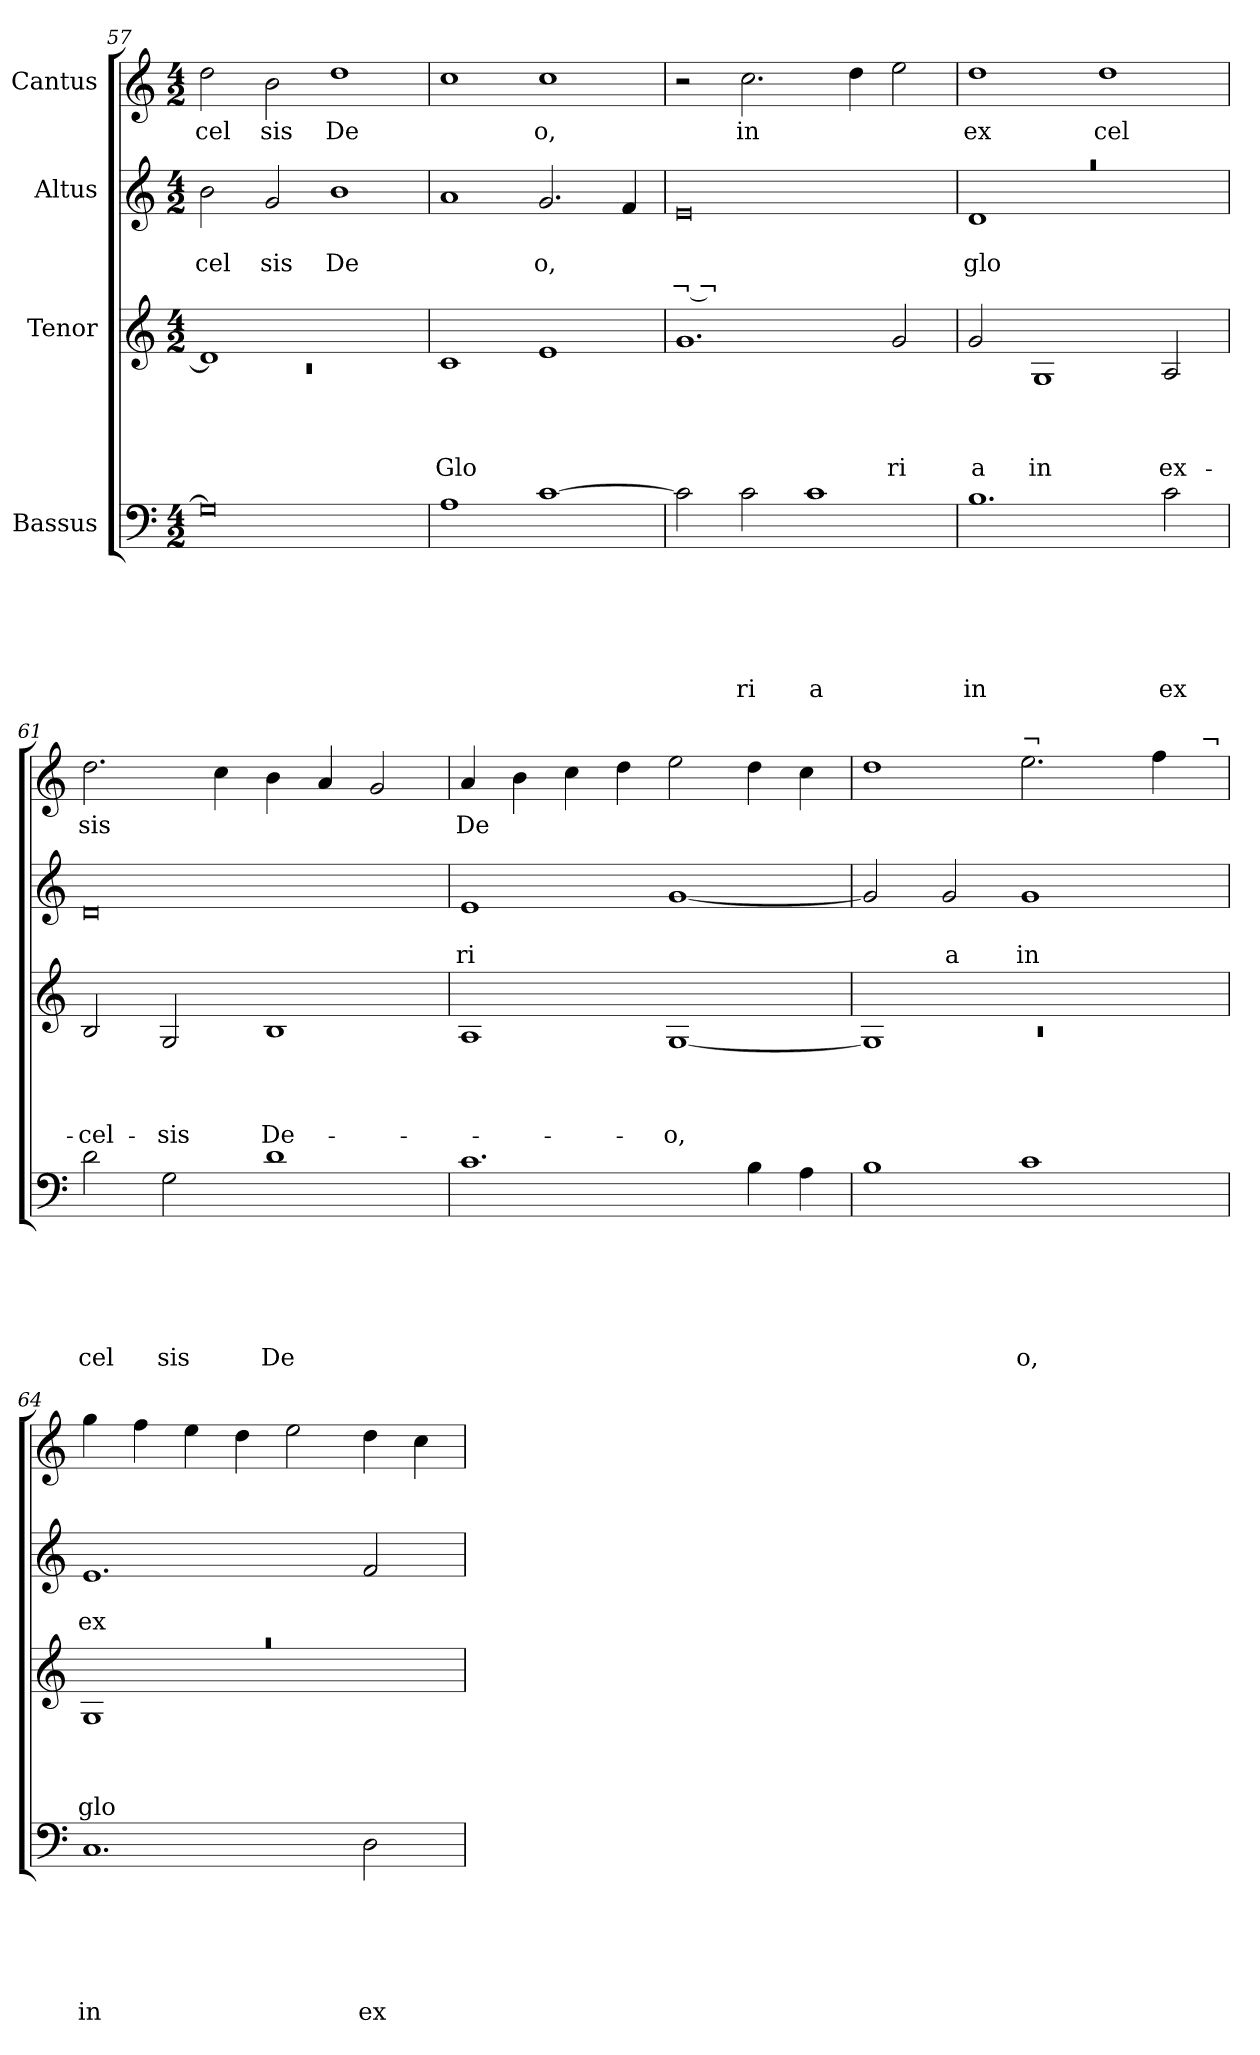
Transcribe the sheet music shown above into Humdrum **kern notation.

**kern	**text	**text	**text	**text	**text	**text	**kern	**text	**text	**text	**text	**kern	**text	**text	**text	**kern	**text
*part4	*part4	*part4	*part4	*part4	*part4	*part4	*part3	*part3	*part3	*part3	*part3	*part2	*part2	*part2	*part2	*part1	*part1
*staff4	*staff4	*staff4	*staff4	*staff4	*staff4	*staff4	*staff3	*staff3	*staff3	*staff3	*staff3	*staff2	*staff2	*staff2	*staff2	*staff1	*staff1
*I"Bassus	*	*	*	*	*	*	*I"Tenor	*	*	*	*	*I"Altus	*	*	*	*I"Cantus	*
*clefF4	*	*	*	*	*	*	*clefG2	*	*	*	*	*clefG2	*	*	*	*clefG2	*
*k[]	*	*	*	*	*	*	*k[]	*	*	*	*	*k[]	*	*	*	*k[]	*
*C:	*	*	*	*	*	*	*C:	*	*	*	*	*C:	*	*	*	*C:	*
*M4/2	*	*	*	*	*	*	*M4/2	*	*	*	*	*M4/2	*	*	*	*M4/2	*
=57	=57	=57	=57	=57	=57	=57	=57	=57	=57	=57	=57	=57	=57	=57	=57	=57	=57
*	*	*	*	*	*	*	*^	*	*	*	*	*	*	*	*	*	*
!	!	!	!	!	!	!	!	!LO:N:vis=1	!	!	!	!	!	!	!LO:LY:b	!	!	!LO:LY:b
0G]	.	.	.	.	.	.	1d]	0rc	.	.	.	.	2b\	.	cel	.	2dd\	cel
!	!	!	!	!	!	!	!	!	!	!	!	!	!	!	!LO:LY:b	!	!	!LO:LY:b
.	.	.	.	.	.	.	.	.	.	.	.	.	2g/	.	sis	.	2b\	sis
!	!	!	!	!	!	!	!	!	!	!	!	!	!	!	!LO:LY:b	!	!	!LO:LY:b
.	.	.	.	.	.	.	1ryy	.	.	.	.	.	1b	.	De	.	1dd	De
*	*	*	*	*	*	*	*v	*v	*	*	*	*	*	*	*	*	*	*
=58	=58	=58	=58	=58	=58	=58	=58	=58	=58	=58	=58	=58	=58	=58	=58	=58	=58
!	!	!	!	!	!	!	!	!	!	!	!LO:LY:b	!	!	!	!	!	!
1A	.	.	.	.	.	.	1c	.	.	.	Glo	1a	.	.	.	1cc	.
!	!	!	!	!	!	!	!	!	!	!	!	!	!	!LO:LY:b	!	!	!LO:LY:b
[>1c	.	.	.	.	.	.	1e	.	.	.	.	2.g/	.	o,	.	1cc	o,
.	.	.	.	.	.	.	.	.	.	.	.	4f/	.	.	.	.	.
=59	=59	=59	=59	=59	=59	=59	=59	=59	=59	=59	=59	=59	=59	=59	=59	=59	=59
!	!	!	!	!	!	!	!	!	!	!	!	!	!	!	!LO:LY:b	!	!
2c\]	.	.	.	.	.	.	1.g	.	.	.	.	0e	.	.	¬ ¬	2r	.
!	!	!	!	!	!	!LO:LY:b	!	!	!	!	!	!	!	!	!	!	!LO:LY:b
2c\	.	.	.	.	.	ri	.	.	.	.	.	.	.	.	.	2.cc\	in
!	!	!	!	!	!	!LO:LY:b	!	!	!	!	!	!	!	!	!	!	!
1c	.	.	.	.	.	a	.	.	.	.	.	.	.	.	.	.	.
.	.	.	.	.	.	.	.	.	.	.	.	.	.	.	.	4dd\	.
!	!	!	!	!	!	!	!	!	!	!	!LO:LY:b	!	!	!	!	!	!
.	.	.	.	.	.	.	2g/	.	.	.	ri	.	.	.	.	2ee\	.
!!LO:LB:g=z
=60	=60	=60	=60	=60	=60	=60	=60	=60	=60	=60	=60	=60	=60	=60	=60	=60	=60
!	!	!	!	!	!	!LO:LY:b	!	!	!	!	!LO:LY:b	!LO:N:vis=1	!	!LO:LY:b	!	!	!LO:LY:b
*	*	*	*	*	*	*	*	*	*	*	*	*^	*	*	*	*	*
1.B	.	.	.	.	.	in	2g/	.	.	.	a	0raa	1d	.	glo	.	1dd	ex
!	!	!	!	!	!	!	!	!	!	!	!LO:LY:b	!	!	!	!	!	!	!
.	.	.	.	.	.	.	1G	.	.	.	in	.	.	.	.	.	.	.
!	!	!	!	!	!	!	!	!	!	!	!	!	!	!	!	!	!	!LO:LY:b
.	.	.	.	.	.	.	.	.	.	.	.	.	1ryy	.	.	.	1dd	cel
!	!	!	!	!	!	!LO:LY:b	!	!	!	!	!LO:LY:b	!	!	!	!	!	!	!
2c\	.	.	.	.	.	ex	2A/	.	.	.	ex-	.	.	.	.	.	.	.
*	*	*	*	*	*	*	*	*	*	*	*	*v	*v	*	*	*	*	*
=61	=61	=61	=61	=61	=61	=61	=61	=61	=61	=61	=61	=61	=61	=61	=61	=61	=61
!	!	!	!	!	!	!LO:LY:b	!	!	!	!	!LO:LY:b	!	!	!	!	!	!LO:LY:b
2d\	.	.	.	.	.	cel	2B/	.	.	.	-cel-	0d	.	.	.	2.dd\	sis
!	!	!	!	!	!	!LO:LY:b	!	!	!	!	!LO:LY:b	!	!	!	!	!	!
2G\	.	.	.	.	.	sis	2G/	.	.	.	-sis	.	.	.	.	.	.
.	.	.	.	.	.	.	.	.	.	.	.	.	.	.	.	4cc\	.
!	!	!	!	!	!	!LO:LY:b	!	!	!	!	!LO:LY:b	!	!	!	!	!	!
1d	.	.	.	.	.	De	1B	.	.	.	De-	.	.	.	.	4b\	.
.	.	.	.	.	.	.	.	.	.	.	.	.	.	.	.	4a/	.
.	.	.	.	.	.	.	.	.	.	.	.	.	.	.	.	2g/	.
=62	=62	=62	=62	=62	=62	=62	=62	=62	=62	=62	=62	=62	=62	=62	=62	=62	=62
!	!	!	!	!	!	!	!	!	!	!	!	!	!	!LO:LY:b	!	!	!LO:LY:b
1.c	.	.	.	.	.	.	1A	.	.	.	.	1e	.	ri	.	4a/	De
.	.	.	.	.	.	.	.	.	.	.	.	.	.	.	.	4b\	.
.	.	.	.	.	.	.	.	.	.	.	.	.	.	.	.	4cc\	.
.	.	.	.	.	.	.	.	.	.	.	.	.	.	.	.	4dd\	.
!	!	!	!	!	!	!	!	!	!	!	!LO:LY:b	!	!	!	!	!	!
.	.	.	.	.	.	.	[<1G	.	.	.	-o,	[<1g	.	.	.	2ee\	.
4B\	.	.	.	.	.	.	.	.	.	.	.	.	.	.	.	4dd\	.
4A\	.	.	.	.	.	.	.	.	.	.	.	.	.	.	.	4cc\	.
=63	=63	=63	=63	=63	=63	=63	=63	=63	=63	=63	=63	=63	=63	=63	=63	=63	=63
*	*	*	*	*	*	*	*^	*	*	*	*	*	*	*	*	*	*
!	!	!	!	!	!	!	!	!LO:N:vis=1	!	!	!	!	!	!	!	!	!	!
*	*	*	*	*	*	*	*	*	*	*	*	*	*	*	*	*	*^	*
1B	.	.	.	.	.	.	1G]	0rc	.	.	.	.	2g/]	.	.	.	1dd	1ryy	.
!	!	!	!	!	!	!	!	!	!	!	!	!	!	!	!LO:LY:b	!	!	!	!
.	.	.	.	.	.	.	.	.	.	.	.	.	2g/	.	a	.	.	.	.
!	!	!	!	!	!	!	!	!	!	!	!	!	!	!	!	!	!LO:TX:a:t=¬	!	!
!	!	!	!	!	!	!LO:LY:b	!	!	!	!	!	!	!	!	!LO:LY:b	!	!	!	!
1c	.	.	.	.	.	o,	1ryy	.	.	.	.	.	1g	.	in	.	2.ee\	2ryy	.
.	.	.	.	.	.	.	.	.	.	.	.	.	.	.	.	.	.	4ryy	.
.	.	.	.	.	.	.	.	.	.	.	.	.	.	.	.	.	4ff\	8ryy	.
.	.	.	.	.	.	.	.	.	.	.	.	.	.	.	.	.	.	32ryy	.
!	!	!	!	!	!	!	!	!	!	!	!	!	!	!	!	!	!	!LO:TX:a:t=¬	!
.	.	.	.	.	.	.	.	.	.	.	.	.	.	.	.	.	.	16.ryy	.
=64	=64	=64	=64	=64	=64	=64	=64	=64	=64	=64	=64	=64	=64	=64	=64	=64	=64	=64	=64
!	!	!	!	!	!	!LO:LY:b	!LO:N:vis=1	!	!	!	!	!LO:LY:b	!	!	!LO:LY:b	!	!	!	!
*	*	*	*	*	*	*	*	*	*	*	*	*	*	*	*	*	*v	*v	*
1.C	.	.	.	.	.	in	0raa	1G	.	.	.	glo-	1.e	.	ex	.	4gg\	.
.	.	.	.	.	.	.	.	.	.	.	.	.	.	.	.	.	4ff\	.
.	.	.	.	.	.	.	.	.	.	.	.	.	.	.	.	.	4ee\	.
.	.	.	.	.	.	.	.	.	.	.	.	.	.	.	.	.	4dd\	.
.	.	.	.	.	.	.	.	1ryy	.	.	.	.	.	.	.	.	2ee\	.
!	!	!	!	!	!	!LO:LY:b	!	!	!	!	!	!	!	!	!	!	!	!
2D\	.	.	.	.	.	ex	.	.	.	.	.	.	2f/	.	.	.	4dd\	.
.	.	.	.	.	.	.	.	.	.	.	.	.	.	.	.	.	4cc\	.
*	*	*	*	*	*	*	*v	*v	*	*	*	*	*	*	*	*	*	*
=	=	=	=	=	=	=	=	=	=	=	=	=	=	=	=	=	=
*-	*-	*-	*-	*-	*-	*-	*-	*-	*-	*-	*-	*-	*-	*-	*-	*-	*-
